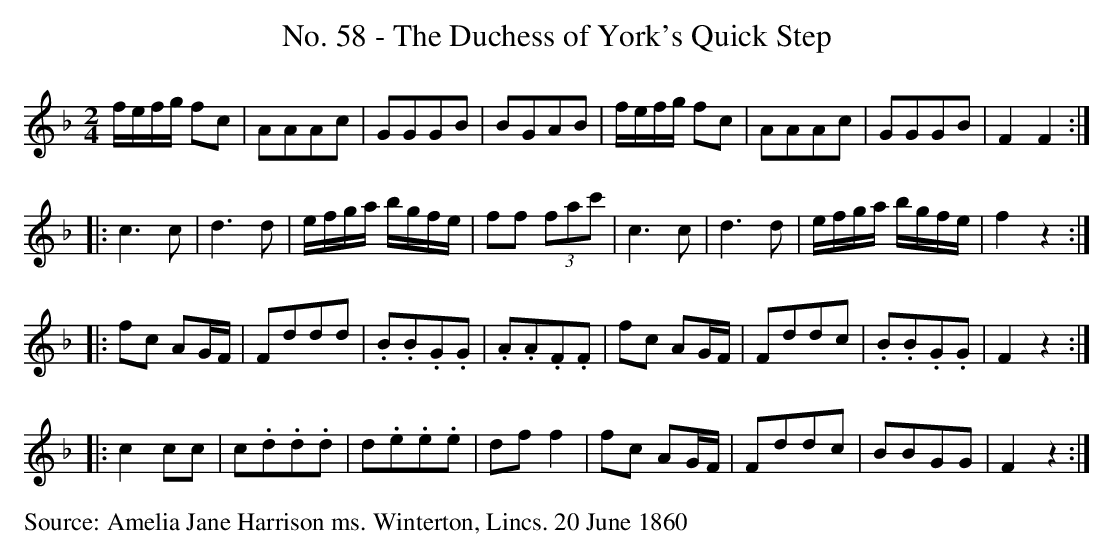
X:1
T:No. 58 - The Duchess of York's Quick Step
M:2/4
L:1/8
K:F
f/e/f/g/ fc|AAAc|GGGB|BGAB|f/e/f/g/ fc|AAAc|GGGB|F2F2::
c3c|d3d|e/f/g/a/ b/g/f/e/|ff (3fac'|c3c|d3d|e/f/g/a/ b/g/f/e/|f2z2::
fc AG/F/|Fddd|.B.B.G.G|.A.A.F.F|fc AG/F/|Fddc|.B.B.G.G|F2z2::
c2cc|c.d.d.d|d.e.e.e|dff2|fc AG/F/|Fddc|BBGG|F2z2:|
